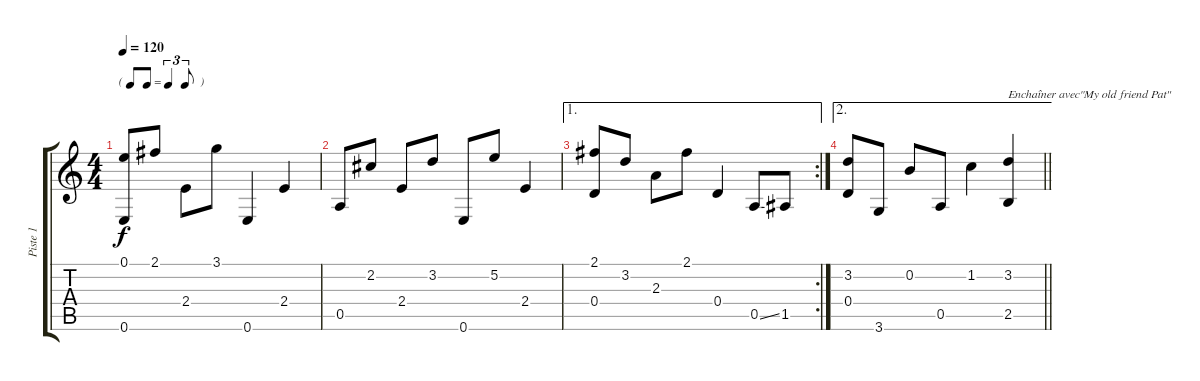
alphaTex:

\track ("Piste 1" "Piste 1") {instrument acousticguitarnylon}
\staff {score tabs}
\tuning (E4 B3 G3 D3 A2 E2) {hide}
\ts (4 4)
\tf triplet8th
\tempo 120
\clef g2
\ks c
(0.1 0.6).8{dy f} 2.1.8 2.4.8 3.1.8 0.6.4 2.4.4 |
0.5.8 2.2.8 2.4.8 3.2.8 0.6.8 5.2.8 2.4.4 |
\ae 1
\rc 2
(2.1 0.4).8 3.2.8 2.3.8 2.1.8 0.4.4 0.5{ss}.8 1.5.8 |
\ae 2
\barLineRight lightlight
(3.2 0.4).8 3.6.8 0.2.8 0.5.8 1.2.4 (3.2 2.5).4{txt "Enchaîner avec\"My old friend Pat\""}
